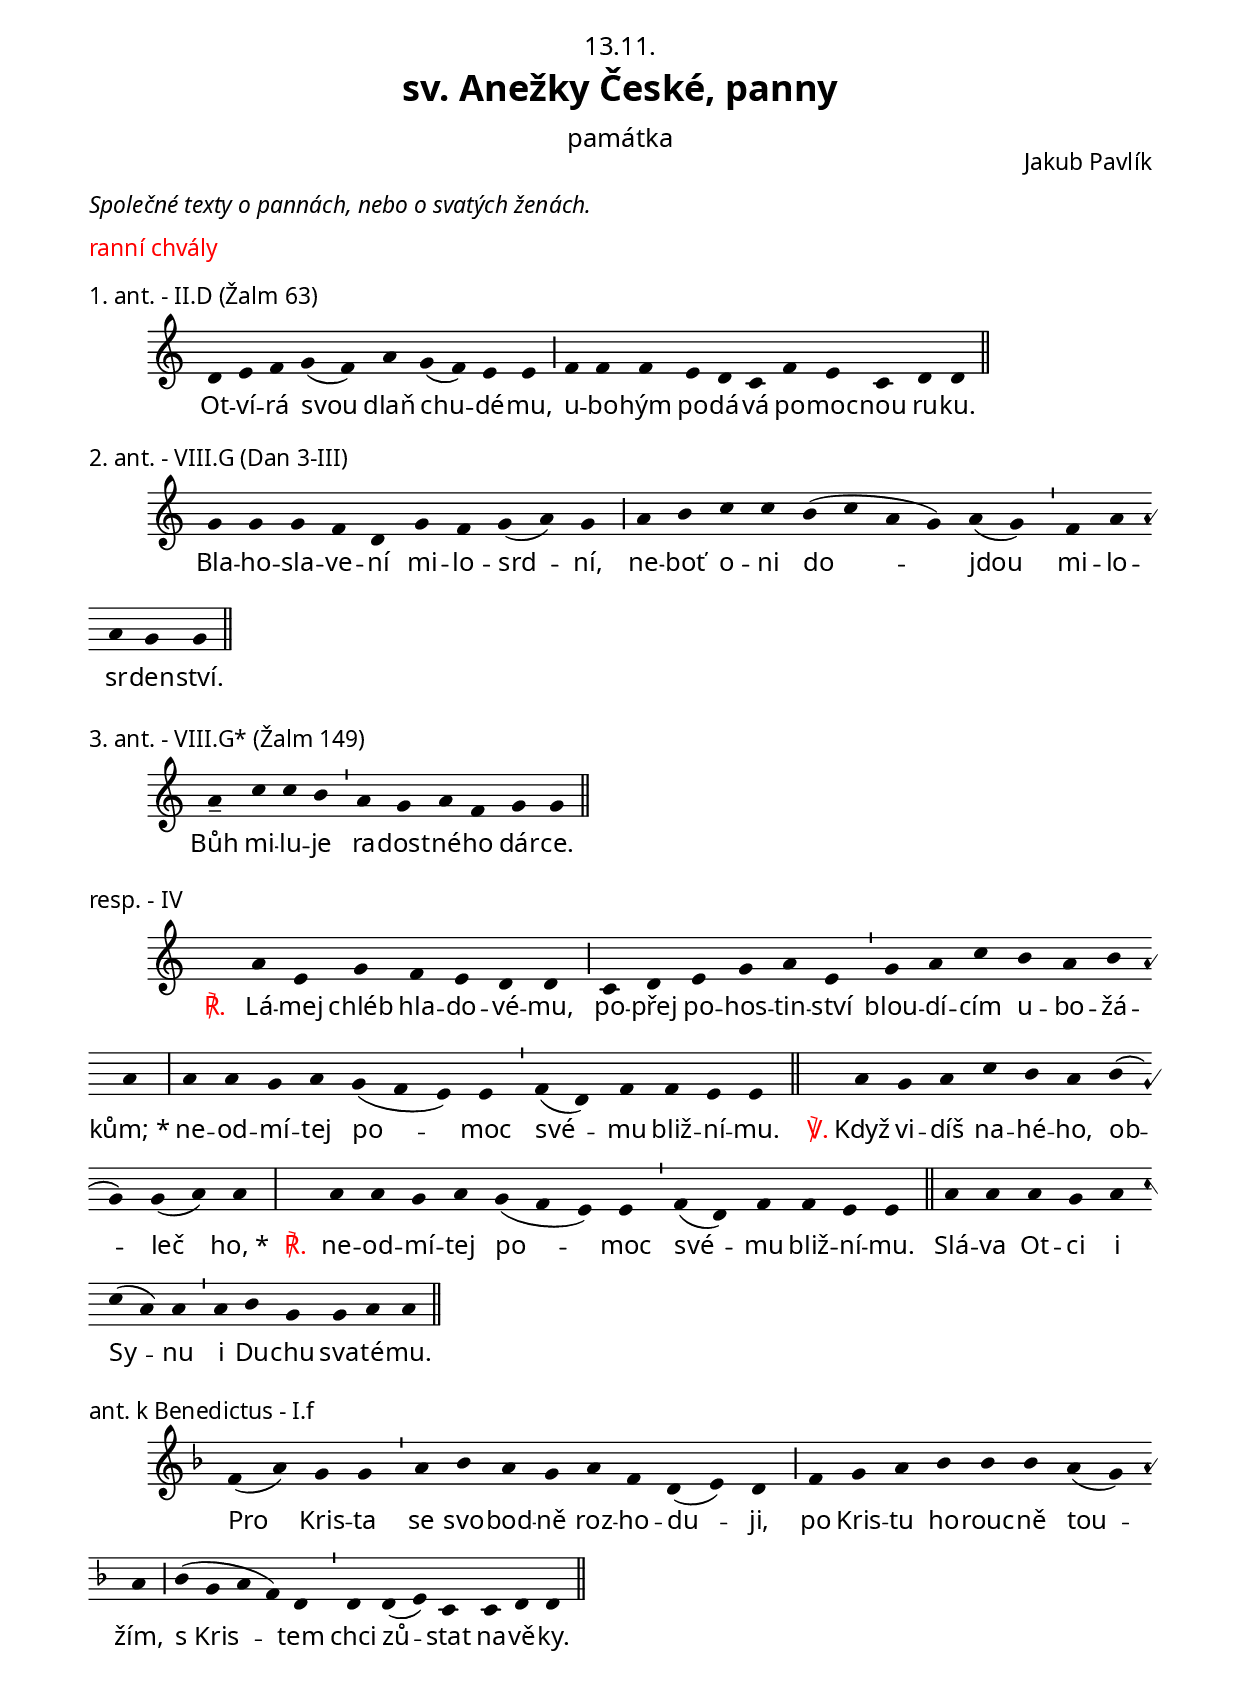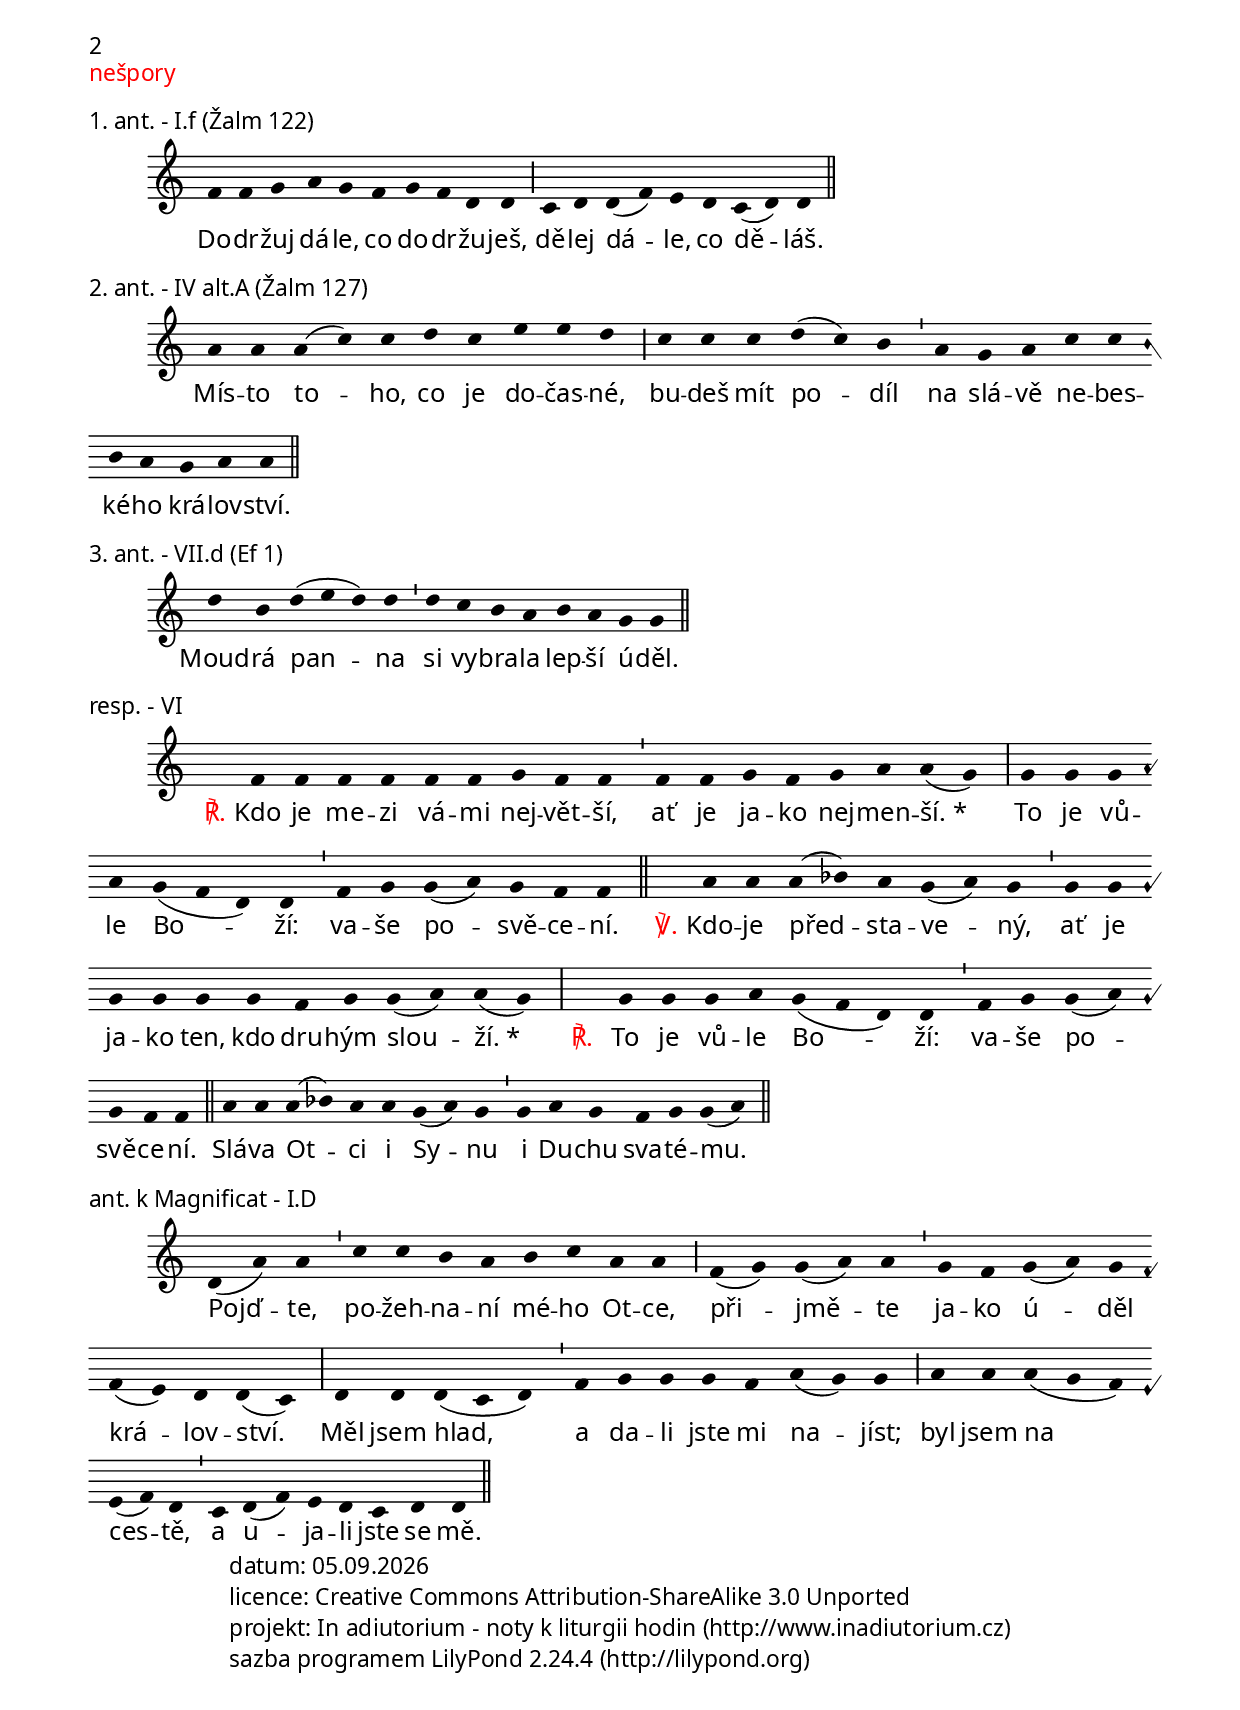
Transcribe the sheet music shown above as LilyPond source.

\version "2.16.0"

\include "../spolecne.ly"
\include "../dilyresponsorii.ly"

\header {
  title = \markup\titleSvatek
            "sv. Anežky České, panny"
            památka
            13.11.
  composer = "Jakub Pavlík"
}

\markup\communia #'(#:panna #:zena)

\markup {\nadpisHodinka {"ranní chvály"}}

\score {
  \relative c' {
    \choralniRezim
    d4 e f g( f) a g( f) e e \barMaior
    f f f e d c f e c d d \barFinalis
  }
  \addlyrics {
    Ot -- ví -- rá svou dlaň chu -- dé -- mu,
    u -- bo -- hým po -- dá -- vá po -- moc -- nou ru -- ku.
  }
  \header {
    quid = "1. ant."
    modus = "II"
    differentia = "D"
    psalmus = "Žalm 63"
    id = "rch-a1"
    piece = \markup {\sestavTitulek}
  }
}

\score {
  \relative c'' {
    \choralniRezim
    g4 g g f d g f g( a) g \barMaior
    a b c c b( c a g) a( g) \barMin f a a g g \barFinalis
  }
  \addlyrics {
    Bla -- ho -- sla -- ve -- ní mi -- lo -- srd -- ní,
    ne -- boť o -- ni do -- jdou mi -- lo -- sr -- den -- ství.
  }
  \header {
    quid = "2. ant."
    modus = "VIII"
    differentia = "G"
    psalmus = "Dan 3-III"
    id = "rch-a2"
    piece = \markup {\sestavTitulek}
  }
}

\score {
  \relative c'' {
    \choralniRezim
    a4-- c c b \barMin
    a g a f g g \barFinalis
  }
  \addlyrics {
    Bůh mi -- lu -- je
    ra -- dost -- né -- ho dár -- ce.
  }
  \header {
    quid = "3. ant."
    modus = "VIII"
    differentia = "G*"
    psalmus = "Žalm 149"
    id = "rch-a3"
    piece = \markup {\sestavTitulek}
  }
}

\score {
  \relative c'' {
    \choralniRezim

    % R
    \neviditelna a
    a4 e g f e d d \barMaior
    c d e g a e \barMin g a c b a b a \barMax
    a a g a g( f e) e \barMin f( d) f f e e \barFinalis
    % V
    \neviditelna a
    a4 g a c b a b( g) g( a) a \barMax
    % R
    \neviditelna a
    a a g a g( f e) e \barMin f( d) f f e e \barFinalis
    % Slava
    a4 a a g a c( a) a \barMin a b g g a a \barFinalis
  }
  \addlyrics {
    \Response Lá -- mej chléb hla -- do -- vé -- mu,
    po -- přej po -- hos -- tin -- ství blou -- dí -- cím u -- bo -- žá -- kům;_*
    ne -- od -- mí -- tej po -- moc své -- mu bliž -- ní -- mu.
    \Verse Když vi -- díš na -- hé -- ho, ob -- leč ho,_*
    \Response ne -- od -- mí -- tej po -- moc své -- mu bliž -- ní -- mu.
    \textRespDoxologie
  }
  \header {
    quid = "resp."
    modus = "IV"
    id = "rch-resp"
    piece = \markup {\sestavTitulekResp}
  }
}

\score {
  \relative c' {
    \choralniRezim
    \key f \major
    f4( a) g g \barMin a bes a g a f d( e) d \barMaior
    f g a bes bes bes a( g) a \barMaior
    bes( g a f) d \barMin d d( e) c c d d \barFinalis
  }
  \addlyrics {
    Pro Kris -- ta se svo -- bod -- ně roz -- ho -- du -- ji,
    po Kris -- tu ho -- rouc -- ně tou -- žím,
    s_Kris -- tem chci zů -- stat na -- vě -- ky.
  }
  \header {
    quid = "ant. k Benedictus"
    modus = "I"
    differentia = "f"
    psalmus = ""
    id = "rch-aben"
    fons = "commune panen, r.ch., 1.a., bez aleluja"
    fial = "commune/commune_panna.ly#rch-a1?-aleluja"
    piece = \markup {\sestavTitulekBezZalmu}
  }
}

\markup {\nadpisHodinka {"nešpory"}}

\score {
  \relative c' {
    \choralniRezim
    f4 f g a g f g f d d \barMaior
    c d d( f) e d c( d) d \barFinalis
  }
  \addlyrics {
    Do -- dr -- žuj dá -- le, co do -- dr -- žu -- ješ,
    dě -- lej dá -- le, co dě -- láš.
  }
  \header {
    quid = "1. ant."
    modus = "I"
    differentia = "f"
    psalmus = "Žalm 122"
    id = "ne-a1"
    piece = \markup {\sestavTitulek}
  }
}

\score {
  \relative c'' {
    \choralniRezim
    a4 a a( c) c d c e e d \barMaior
    c c c d( c) b \barMin
    a g a c c b a g a a \barFinalis
  }
  \addlyrics {
    Mís -- to to -- ho, co je do -- čas -- né,
    bu -- deš mít po -- díl
    na slá -- vě ne -- bes -- ké -- ho krá -- lov -- ství.
  }
  \header {
    quid = "2. ant."
    modus = "IV alt"
    differentia = "A"
    psalmus = "Žalm 127"
    id = "ne-a2"
    piece = \markup {\sestavTitulek}
  }
}

\score {
  \relative c'' {
    \choralniRezim
    d4 b d( e d) d \barMin
    d c b a b a g g \barFinalis
  }
  \addlyrics {
    Moud -- rá pan -- na
    si vy -- bra -- la lep -- ší ú -- děl.
  }
  \header {
    quid = "3. ant."
    modus = "VII"
    differentia = "d"
    psalmus = "Ef 1"
    id = "ne-a3"
    piece = \markup {\sestavTitulek}
  }
}

\score {
  \relative c' {
    \choralniRezim

    % R
    \neviditelna f
    f4 f f f f f g f f  \barMin
    f f g f g a a( g) \barMax
    g g g a g( f d) d \barMin f g g( a) g f f \barFinalis
    % V
    \neviditelna a
    a a a( bes) a g( a) g \barMin
    g g g g g g f g g( a) a( g) \barMax
    % R
    \neviditelna a
    g g g a g( f d) d \barMin f g g( a) g f f \barFinalis
    % Slava
    \respVIdoxologie \barFinalis
  }
  \addlyrics {
    \Response Kdo je me -- zi vá -- mi nej -- vět -- ší,
    ať je ja -- ko nej -- men -- ší._*
    To je vů -- le Bo -- ží: va -- še po -- svě -- ce -- ní.
    \Verse Kdo -- je před -- sta -- ve -- ný,
    ať je ja -- ko ten, kdo dru -- hým slou -- ží._*
    \Response To je vů -- le Bo -- ží: va -- še po -- svě -- ce -- ní.
    \textRespDoxologie
  }
  \header {
    quid = "resp."
    modus = "VI"
    id = "ne-resp"
    piece = \markup {\sestavTitulekResp}
  }
}

\score {
  \relative c' {
    \choralniRezim
    d4( a') a \barMin c c b a b c a a \barMaior
    f( g) g( a) a \barMin g f g( a) g f( e) d d( c) \barMax

    d4 d d( c d) \barMin f g g g f a( g) g \barMaior
    a a a( g f) e( f) d \barMin c d( f) e d c d d \barFinalis
  }
  \addlyrics {
    Pojď -- te, po -- žeh -- na -- ní mé -- ho Ot -- ce,
    při -- jmě -- te ja -- ko ú -- děl krá -- lov -- ství.

    Měl jsem hlad, a da -- li jste mi na -- jíst;
    byl jsem na ces -- tě, a u -- ja -- li jste se mě.
  }
  \header {
    quid = "ant. k Magnificat"
    modus = "I"
    differentia = "D"
    psalmus = ""
    fial = "antifony/pust_tyden1.ly#po-aben?zacatek=18"
    id = "ne-amag"
    piece = \markup {\sestavTitulekBezZalmu}
  }
}